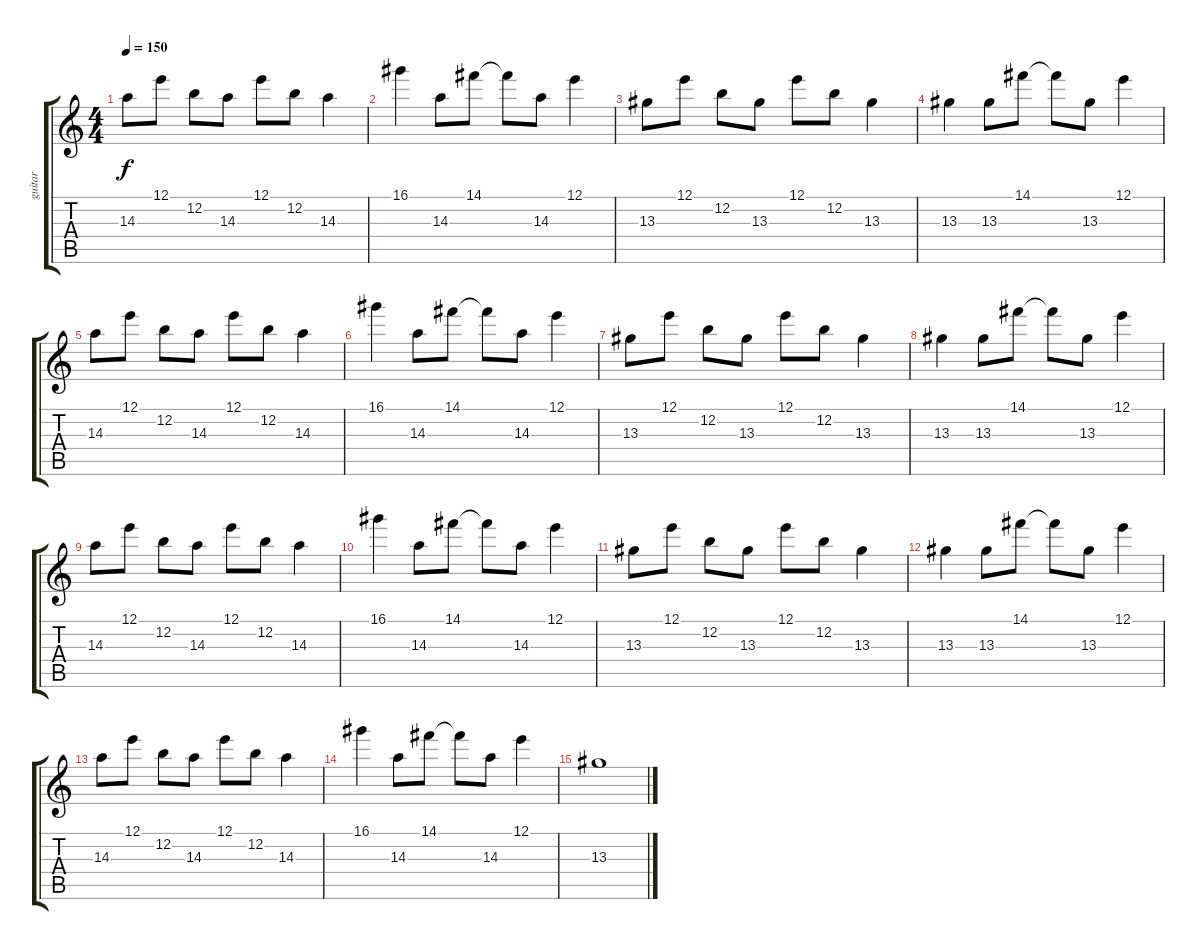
\track ("guitar" "guitar") {instrument distortionguitar}
\staff {score tabs}
\tuning (E4 B3 G3 D3 A2 E2) {hide}
\ts (4 4)
\tempo 150
\clef g2
\ks c
14.3.8{dy f} 12.1.8 12.2.8 14.3.8 12.1.8 12.2.8 14.3.4 |
16.1.4 14.3.8 14.1.8 14.1{t}.8 14.3.8 12.1.4 |
13.3.8 12.1.8 12.2.8 13.3.8 12.1.8 12.2.8 13.3.4 |
13.3.4 13.3.8 14.1.8 14.1{t}.8 13.3.8 12.1.4 |
14.3.8 12.1.8 12.2.8 14.3.8 12.1.8 12.2.8 14.3.4 |
16.1.4 14.3.8 14.1.8 14.1{t}.8 14.3.8 12.1.4 |
13.3.8 12.1.8 12.2.8 13.3.8 12.1.8 12.2.8 13.3.4 |
13.3.4 13.3.8 14.1.8 14.1{t}.8 13.3.8 12.1.4 |
14.3.8 12.1.8 12.2.8 14.3.8 12.1.8 12.2.8 14.3.4 |
16.1.4 14.3.8 14.1.8 14.1{t}.8 14.3.8 12.1.4 |
13.3.8 12.1.8 12.2.8 13.3.8 12.1.8 12.2.8 13.3.4 |
13.3.4 13.3.8 14.1.8 14.1{t}.8 13.3.8 12.1.4 |
14.3.8 12.1.8 12.2.8 14.3.8 12.1.8 12.2.8 14.3.4 |
16.1.4 14.3.8 14.1.8 14.1{t}.8 14.3.8 12.1.4 |
13.3.1
